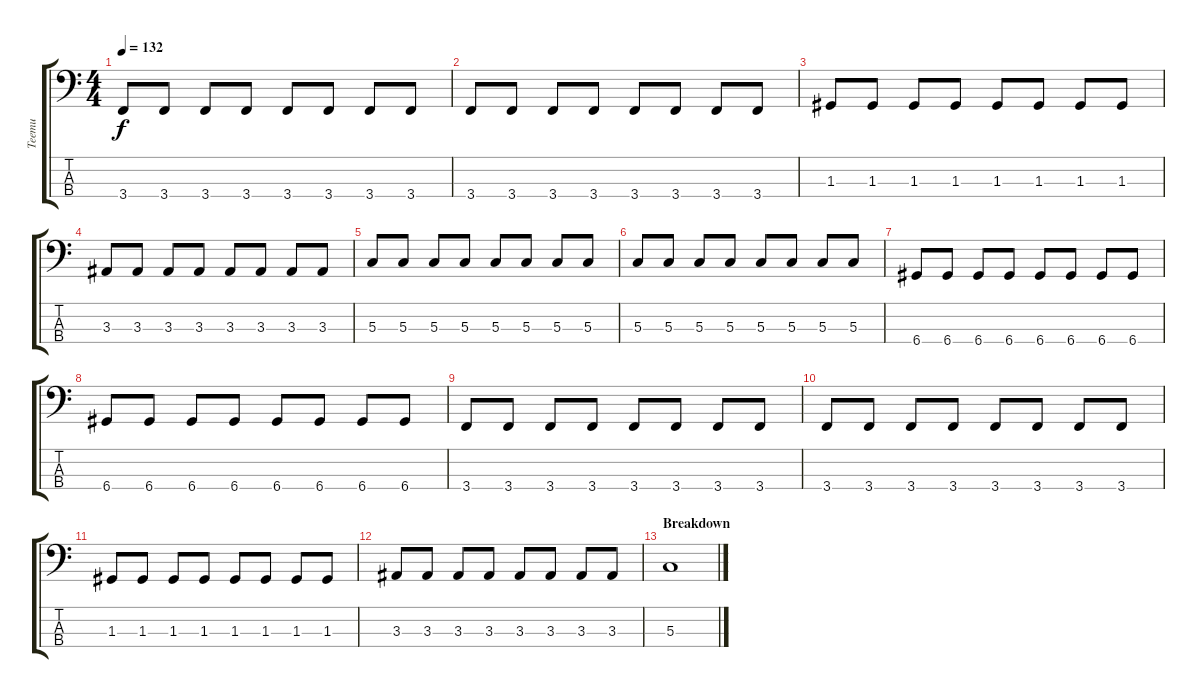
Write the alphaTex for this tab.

\track ("Teemu" "Teemu") {instrument electricbassfinger}
\staff {score tabs}
\tuning (F2 C2 G1 D1) {hide}
\ts (4 4)
\tempo 132
\clef f4
\ks c
3.4.8{dy f} 3.4.8 3.4.8 3.4.8 3.4.8 3.4.8 3.4.8 3.4.8 |
3.4.8 3.4.8 3.4.8 3.4.8 3.4.8 3.4.8 3.4.8 3.4.8 |
1.3.8 1.3.8 1.3.8 1.3.8 1.3.8 1.3.8 1.3.8 1.3.8 |
3.3.8 3.3.8 3.3.8 3.3.8 3.3.8 3.3.8 3.3.8 3.3.8 |
5.3.8 5.3.8 5.3.8 5.3.8 5.3.8 5.3.8 5.3.8 5.3.8 |
5.3.8 5.3.8 5.3.8 5.3.8 5.3.8 5.3.8 5.3.8 5.3.8 |
6.4.8 6.4.8 6.4.8 6.4.8 6.4.8 6.4.8 6.4.8 6.4.8 |
6.4.8 6.4.8 6.4.8 6.4.8 6.4.8 6.4.8 6.4.8 6.4.8 |
3.4.8 3.4.8 3.4.8 3.4.8 3.4.8 3.4.8 3.4.8 3.4.8 |
3.4.8 3.4.8 3.4.8 3.4.8 3.4.8 3.4.8 3.4.8 3.4.8 |
1.3.8 1.3.8 1.3.8 1.3.8 1.3.8 1.3.8 1.3.8 1.3.8 |
3.3.8 3.3.8 3.3.8 3.3.8 3.3.8 3.3.8 3.3.8 3.3.8 |
\section ("" "Breakdown")
5.3.1
